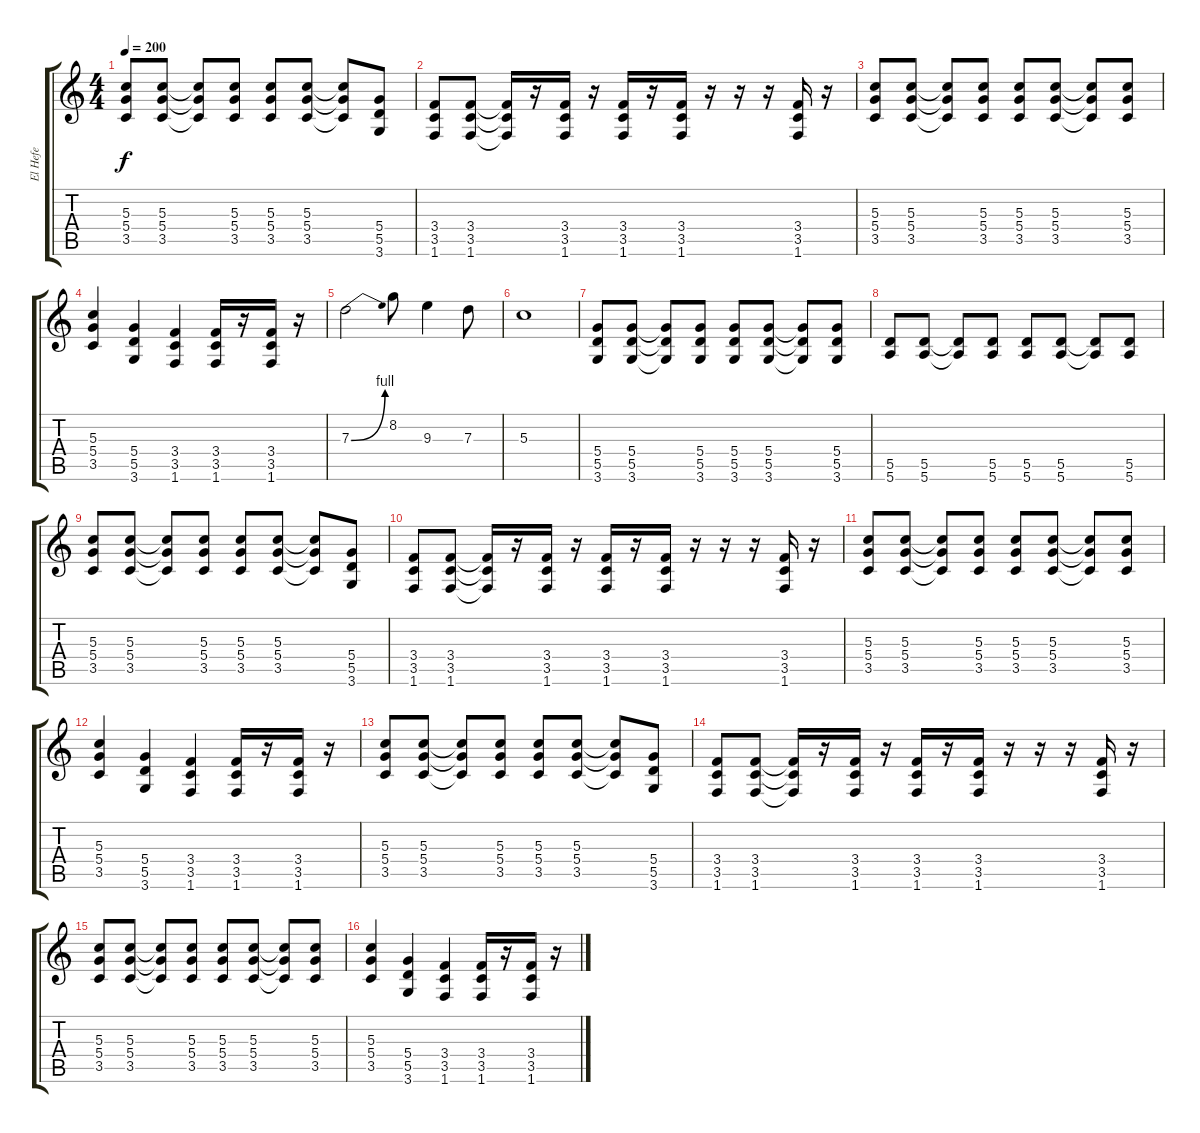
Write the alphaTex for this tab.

\track ("El Hefe" "El Hefe") {instrument distortionguitar}
\staff {score tabs}
\tuning (E4 B3 G3 D3 A2 E2) {hide}
\ts (4 4)
\tempo 200
\clef g2
\ks c
(5.3 5.4 3.5).8{dy f instrument distortionguitar} (5.3 5.4 3.5).8 (5.3{t} 5.4{t} 3.5{t}).8 (5.3 5.4 3.5).8 (5.3 5.4 3.5).8 (5.3 5.4 3.5).8 (5.3{t} 5.4{t} 3.5{t}).8 (5.4 5.5 3.6).8 |
(3.4 3.5 1.6).8 (3.4 3.5 1.6).8 (3.4{t} 3.5{t} 1.6{t}).16{instrument electricguitarmuted} r.16 (3.4 3.5 1.6).16 r.16 (3.4 3.5 1.6).16 r.16 (3.4 3.5 1.6).16 r.16 r.16 r.16 (3.4 3.5 1.6).16 r.16 |
(5.3 5.4 3.5).8{instrument distortionguitar} (5.3 5.4 3.5).8 (5.3{t} 5.4{t} 3.5{t}).8 (5.3 5.4 3.5).8 (5.3 5.4 3.5).8 (5.3 5.4 3.5).8 (5.3{t} 5.4{t} 3.5{t}).8 (5.3 5.4 3.5).8 |
(5.3 5.4 3.5).4 (5.4 5.5 3.6).4 (3.4 3.5 1.6).4 (3.4 3.5 1.6).16{instrument electricguitarmuted} r.16 (3.4 3.5 1.6).16 r.16 |
7.3{be (bend 0 0 60 4)}.2{volume 14 instrument overdrivenguitar} 8.2.8 9.3.4 7.3.8 |
5.3.1 |
(5.4 5.5 3.6).8{volume 11 instrument distortionguitar} (5.4 5.5 3.6).8 (5.4{t} 5.5{t} 3.6{t}).8 (5.4 5.5 3.6).8 (5.4 5.5 3.6).8 (5.4 5.5 3.6).8 (5.4{t} 5.5{t} 3.6{t}).8 (5.4 5.5 3.6).8 |
(5.5 5.6).8 (5.5 5.6).8 (5.5{t} 5.6{t}).8 (5.5 5.6).8 (5.5 5.6).8 (5.5 5.6).8 (5.5{t} 5.6{t}).8 (5.5 5.6).8 |
(5.3 5.4 3.5).8 (5.3 5.4 3.5).8 (5.3{t} 5.4{t} 3.5{t}).8 (5.3 5.4 3.5).8 (5.3 5.4 3.5).8 (5.3 5.4 3.5).8 (5.3{t} 5.4{t} 3.5{t}).8 (5.4 5.5 3.6).8 |
(3.4 3.5 1.6).8 (3.4 3.5 1.6).8 (3.4{t} 3.5{t} 1.6{t}).16 r.16 (3.4 3.5 1.6).16{instrument electricguitarmuted} r.16 (3.4 3.5 1.6).16 r.16 (3.4 3.5 1.6).16 r.16 r.16 r.16 (3.4 3.5 1.6).16 r.16 |
(5.3 5.4 3.5).8{instrument distortionguitar} (5.3 5.4 3.5).8 (5.3{t} 5.4{t} 3.5{t}).8 (5.3 5.4 3.5).8 (5.3 5.4 3.5).8 (5.3 5.4 3.5).8 (5.3{t} 5.4{t} 3.5{t}).8 (5.3 5.4 3.5).8 |
(5.3 5.4 3.5).4 (5.4 5.5 3.6).4 (3.4 3.5 1.6).4 (3.4 3.5 1.6).16{instrument electricguitarmuted} r.16 (3.4 3.5 1.6).16 r.16 |
(5.3 5.4 3.5).8{instrument distortionguitar} (5.3 5.4 3.5).8 (5.3{t} 5.4{t} 3.5{t}).8 (5.3 5.4 3.5).8 (5.3 5.4 3.5).8 (5.3 5.4 3.5).8 (5.3{t} 5.4{t} 3.5{t}).8 (5.4 5.5 3.6).8 |
(3.4 3.5 1.6).8 (3.4 3.5 1.6).8 (3.4{t} 3.5{t} 1.6{t}).16 r.16 (3.4 3.5 1.6).16{instrument electricguitarmuted} r.16 (3.4 3.5 1.6).16 r.16 (3.4 3.5 1.6).16 r.16 r.16 r.16 (3.4 3.5 1.6).16 r.16 |
(5.3 5.4 3.5).8{instrument distortionguitar} (5.3 5.4 3.5).8 (5.3{t} 5.4{t} 3.5{t}).8 (5.3 5.4 3.5).8 (5.3 5.4 3.5).8 (5.3 5.4 3.5).8 (5.3{t} 5.4{t} 3.5{t}).8 (5.3 5.4 3.5).8 |
(5.3 5.4 3.5).4 (5.4 5.5 3.6).4 (3.4 3.5 1.6).4 (3.4 3.5 1.6).16{instrument electricguitarmuted} r.16 (3.4 3.5 1.6).16 r.16
